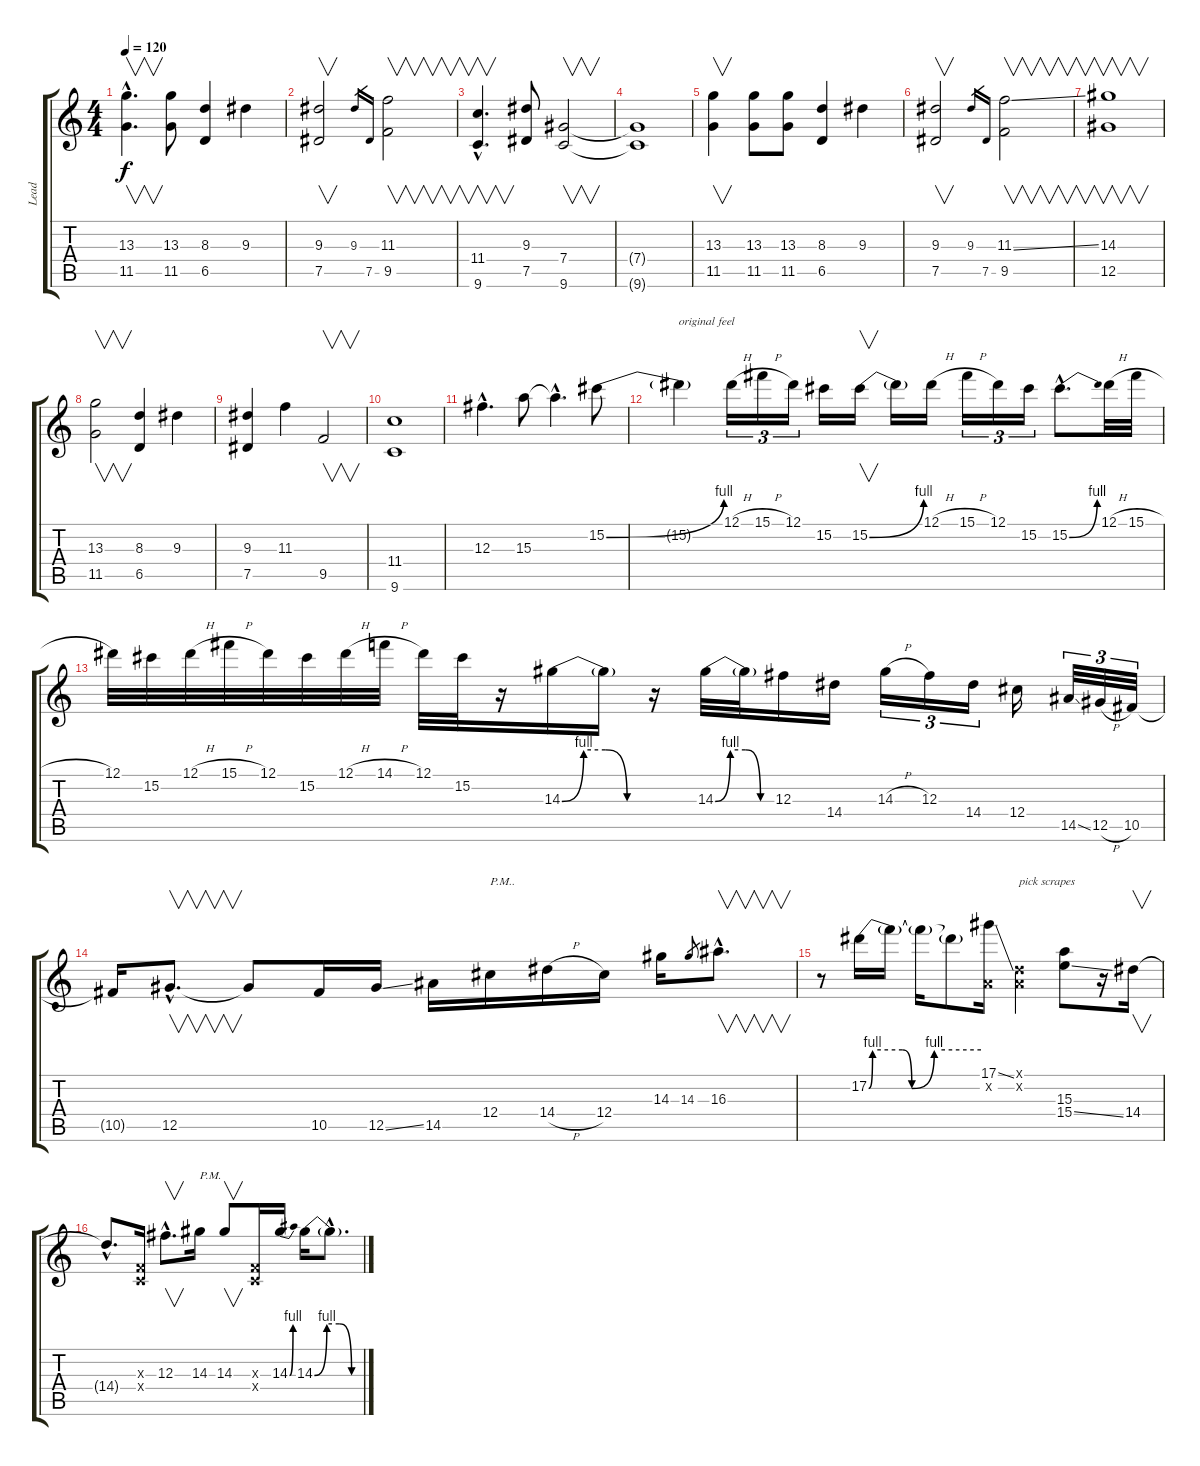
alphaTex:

\track ("Lead" "Lead") {instrument overdrivenguitar}
\staff {score tabs}
\tuning (Eb4 Bb3 Gb3 Db3 Ab2 Eb2) {hide}
\ts (4 4)
\tempo 120
\clef g2
\ks c
(13.3{hac} 11.5{hac}).4{v d dy f} (13.3 11.5).8 (8.3 6.5).4 9.3.4 |
(9.3 7.5).2{v} 9.3.16{gr} 7.5.16{gr} (11.3 9.5).2{v} |
(11.4{hac} 9.6{hac}).4{v d} (9.3 7.5).8 (7.4 9.6).2{v} |
(7.4{t} 9.6{t}).1 |
(13.3 11.5).4{v} (13.3 11.5).8 (13.3 11.5).8 (8.3 6.5).4 9.3.4 |
(9.3 7.5).2{v} 9.3.16{gr} 7.5.16{gr} (11.3{ss} 9.5).2{v} |
(14.3 12.5).1{v} |
(13.3 11.5).2{v} (8.3 6.5).4 9.3.4 |
(9.3 7.5).4 11.3.4 9.5.2{v} |
(11.4 9.6).1 |
12.3{hac}.4{d volume 16} 15.3.8 15.3{hac t}.4{d} 15.2{be (bend 0 0 60 4)}.8 |
15.2{t}.4{txt "original feel"} 12.1{h}.16{tu (3 2)} 15.1{h}.16{tu (3 2)} 12.1.16{tu (3 2)} 15.2.16 15.2{be (bend 0 0 60 4)}.16{v} 15.2{t}.16 12.1{h}.16 15.1{h}.16{tu (3 2)} 12.1.16{tu (3 2)} 15.2.16{tu (3 2)} 15.2{be (bend 0 0 60 4) hac}.8{d} 12.1{h}.32 15.1{h}.32 |
12.1.32 15.2.32 12.1{h}.32 15.1{h}.32 12.1.32 15.2.32 12.1{h}.32 14.1{h}.32 12.1.32 15.2.32 r.16 14.3{be (custom 0 0 15 4 30 4 45 0 60 0)}.16 14.3{t}.16 r.16 14.3{be (custom 0 0 15 4 30 4 45 0 60 0)}.32 14.3{t}.32 12.3.16 14.4.16 14.3{h}.16{tu (3 2)} 12.3.16{tu (3 2)} 14.4.16{tu (3 2)} 12.4.16 14.5{ss}.32{tu (3 2)} 12.5{h}.32{tu (3 2)} 10.5.32{tu (3 2)} |
10.5{t}.16 12.5{hac}.8{v d} 12.5{t}.8 10.5.16 12.5{ss}.16 14.5.16 12.4.16{txt "P.M.."} 14.4{h}.16 12.4.16 14.3.16 14.3.8{gr} 16.3{hac}.8{v d} |
r.8 17.2{be (custom 0 0 2 4 18 4 23 0 35 4 60 4)}.16 17.2{t}.16 17.2{t}.16 17.2{t}.8 (17.1{ss} -1.2{x}).16 (-1.1{x} -1.2{x}).4{txt "pick scrapes"} (15.3 15.4{ss}).8 r.16 14.4.16{v} |
14.4{hac t}.8{d} (-1.3{x} -1.4{x}).16 12.3{hac}.8{v d} 14.3.16{txt "P.M."} 14.3.8{v} (-1.3{x} -1.4{x}).16 14.3{be (bend 0 0 60 4)}.16 14.3{be (custom 0 0 15 4 30 4 45 0 60 0)}.16 14.3{hac t}.8{d}
